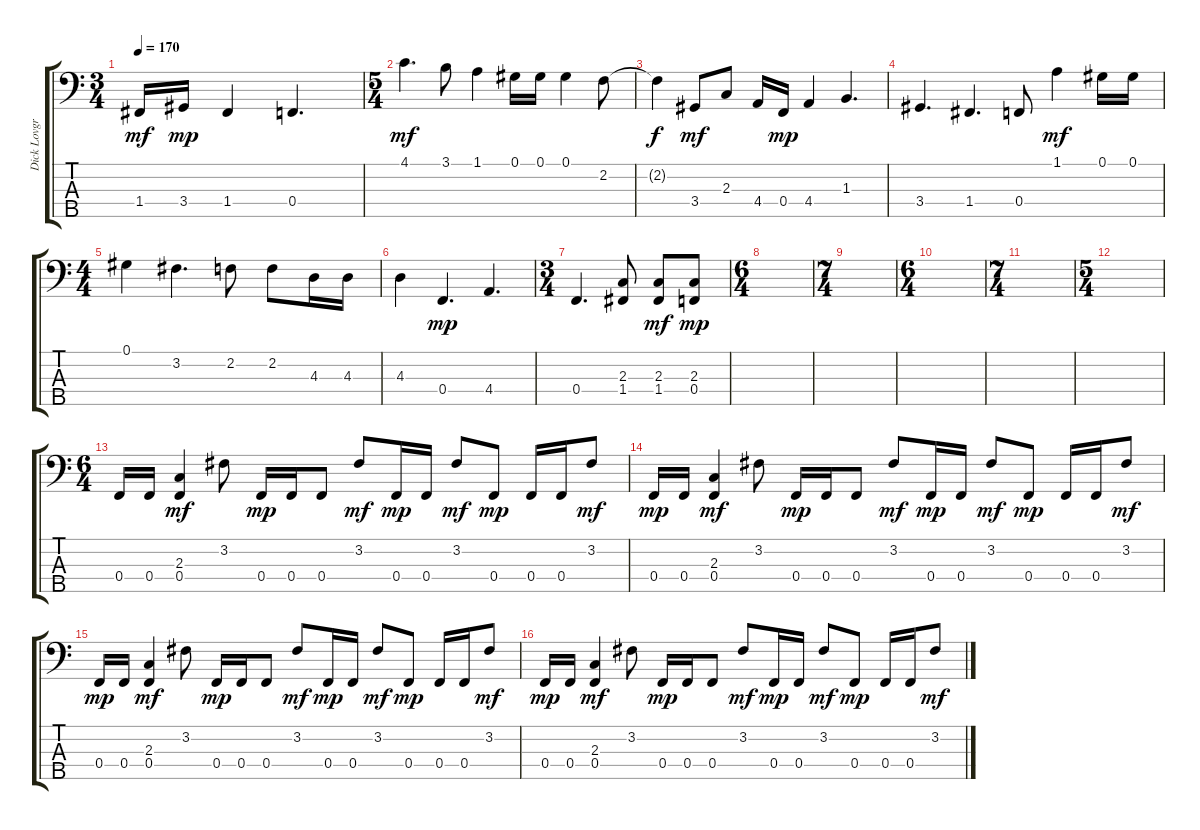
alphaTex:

\track ("Dick Lovgren Clean" "Dick Lovgr") {instrument electricbasspick}
\staff {score tabs}
\tuning (Ab2 Eb2 Bb1 F1 Bb0) {hide}
\ts (3 4)
\tempo 170
\clef f4
\ks c
1.4.16{dy mf} 3.4.16{dy mp} 1.4.4 0.4.4{d} |
\ts (5 4)
4.1.4{d dy mf} 3.1.8 1.1.4 0.1.16 0.1.16 0.1.4 2.2.8 |
2.2{t}.4{dy f} 3.4.8{dy mf} 2.3.8 4.4.16 0.4.16{dy mp} 4.4.4 1.3.4{d} |
3.4.4{d} 1.4.4{d} 0.4.8 1.1.4{dy mf} 0.1.16 0.1.16 |
\ts (4 4)
0.1.4 3.2.4{d} 2.2.8 2.2.8 4.3.16 4.3.16 |
4.3.4 0.4.4{d dy mp} 4.4.4{d} |
\ts (3 4)
0.4.4{d} (2.3 1.4).8 (2.3 1.4).8{dy mf} (2.3 0.4).8{dy mp} |
\ts (6 4)
|
\ts (7 4)
|
\ts (6 4)
|
\ts (7 4)
|
\ts (5 4)
|
\ts (6 4)
0.4.16 0.4.16 (2.3 0.4).4{dy mf} 3.2.8 0.4.16{dy mp} 0.4.16 0.4.8 3.2.8{dy mf} 0.4.16{dy mp} 0.4.16 3.2.8{dy mf} 0.4.8{dy mp} 0.4.16 0.4.16 3.2.8{dy mf} |
0.4.16{dy mp} 0.4.16 (2.3 0.4).4{dy mf} 3.2.8 0.4.16{dy mp} 0.4.16 0.4.8 3.2.8{dy mf} 0.4.16{dy mp} 0.4.16 3.2.8{dy mf} 0.4.8{dy mp} 0.4.16 0.4.16 3.2.8{dy mf} |
0.4.16{dy mp} 0.4.16 (2.3 0.4).4{dy mf} 3.2.8 0.4.16{dy mp} 0.4.16 0.4.8 3.2.8{dy mf} 0.4.16{dy mp} 0.4.16 3.2.8{dy mf} 0.4.8{dy mp} 0.4.16 0.4.16 3.2.8{dy mf} |
0.4.16{dy mp} 0.4.16 (2.3 0.4).4{dy mf} 3.2.8 0.4.16{dy mp} 0.4.16 0.4.8 3.2.8{dy mf} 0.4.16{dy mp} 0.4.16 3.2.8{dy mf} 0.4.8{dy mp} 0.4.16 0.4.16 3.2.8{dy mf}
